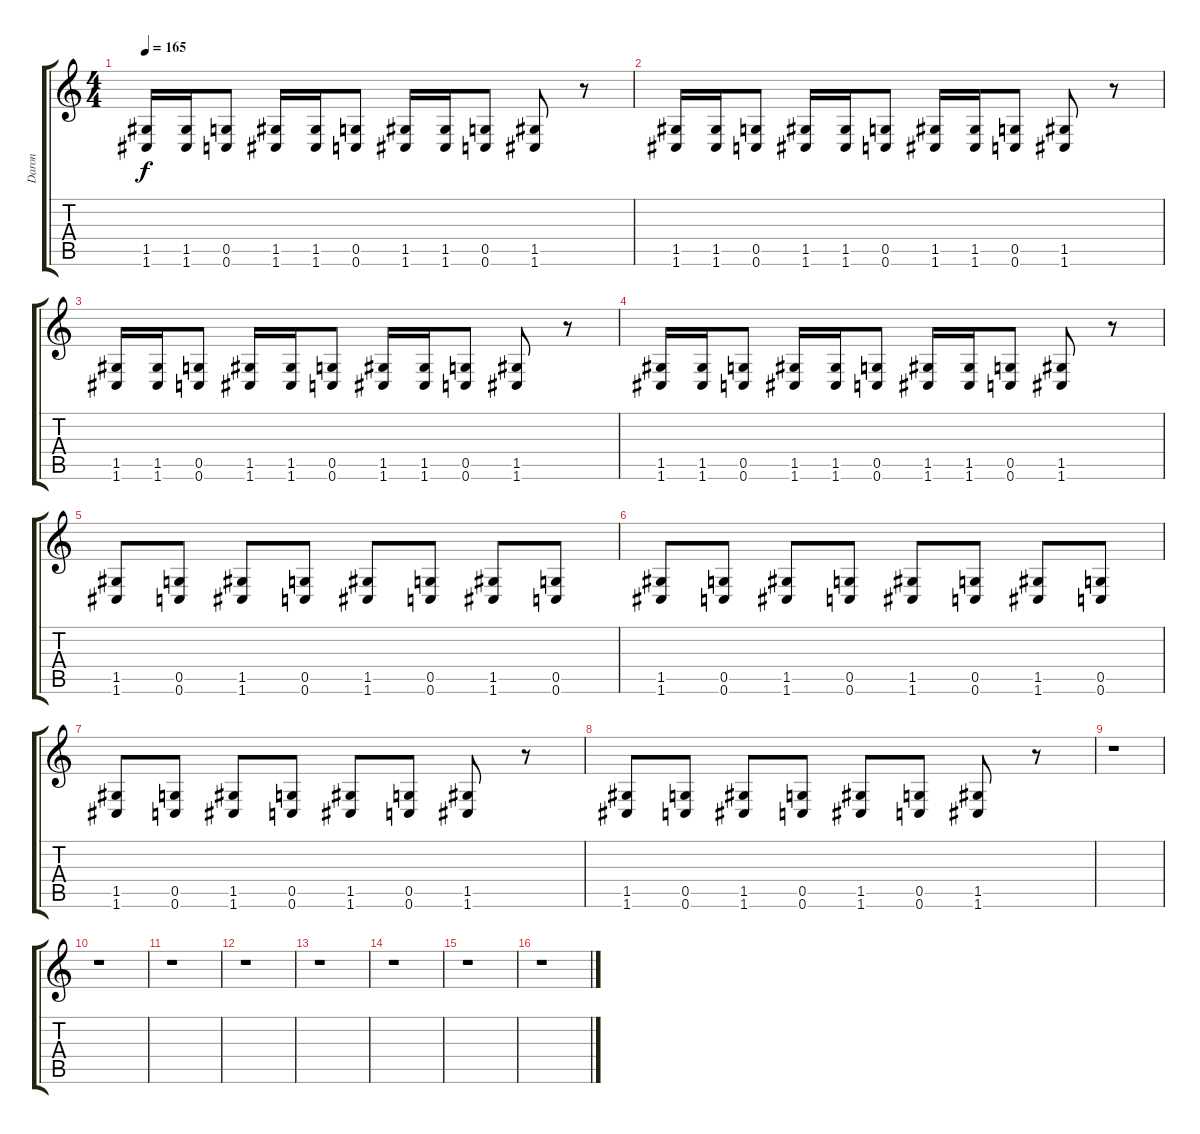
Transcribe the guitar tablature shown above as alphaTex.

\track ("Daron" "Daron") {instrument distortionguitar}
\staff {score tabs}
\tuning (D4 A3 F3 C3 G2 C2) {hide}
\ts (4 4)
\tempo 165
\clef g2
\ks c
(1.5 1.6).16{dy f instrument distortionguitar} (1.5 1.6).16 (0.5 0.6).8 (1.5 1.6).16 (1.5 1.6).16 (0.5 0.6).8 (1.5 1.6).16 (1.5 1.6).16 (0.5 0.6).8 (1.5 1.6).8 r.8 |
(1.5 1.6).16 (1.5 1.6).16 (0.5 0.6).8 (1.5 1.6).16 (1.5 1.6).16 (0.5 0.6).8 (1.5 1.6).16 (1.5 1.6).16 (0.5 0.6).8 (1.5 1.6).8 r.8 |
(1.5 1.6).16 (1.5 1.6).16 (0.5 0.6).8 (1.5 1.6).16 (1.5 1.6).16 (0.5 0.6).8 (1.5 1.6).16 (1.5 1.6).16 (0.5 0.6).8 (1.5 1.6).8 r.8 |
(1.5 1.6).16 (1.5 1.6).16 (0.5 0.6).8 (1.5 1.6).16 (1.5 1.6).16 (0.5 0.6).8 (1.5 1.6).16 (1.5 1.6).16 (0.5 0.6).8 (1.5 1.6).8 r.8 |
(1.5 1.6).8 (0.5 0.6).8 (1.5 1.6).8 (0.5 0.6).8 (1.5 1.6).8 (0.5 0.6).8 (1.5 1.6).8 (0.5 0.6).8 |
(1.5 1.6).8 (0.5 0.6).8 (1.5 1.6).8 (0.5 0.6).8 (1.5 1.6).8 (0.5 0.6).8 (1.5 1.6).8 (0.5 0.6).8 |
(1.5 1.6).8 (0.5 0.6).8 (1.5 1.6).8 (0.5 0.6).8 (1.5 1.6).8 (0.5 0.6).8 (1.5 1.6).8 r.8 |
(1.5 1.6).8 (0.5 0.6).8 (1.5 1.6).8 (0.5 0.6).8 (1.5 1.6).8 (0.5 0.6).8 (1.5 1.6).8 r.8 |
r.1 |
r.1 |
r.1 |
r.1 |
r.1 |
r.1 |
r.1 |
r.1
